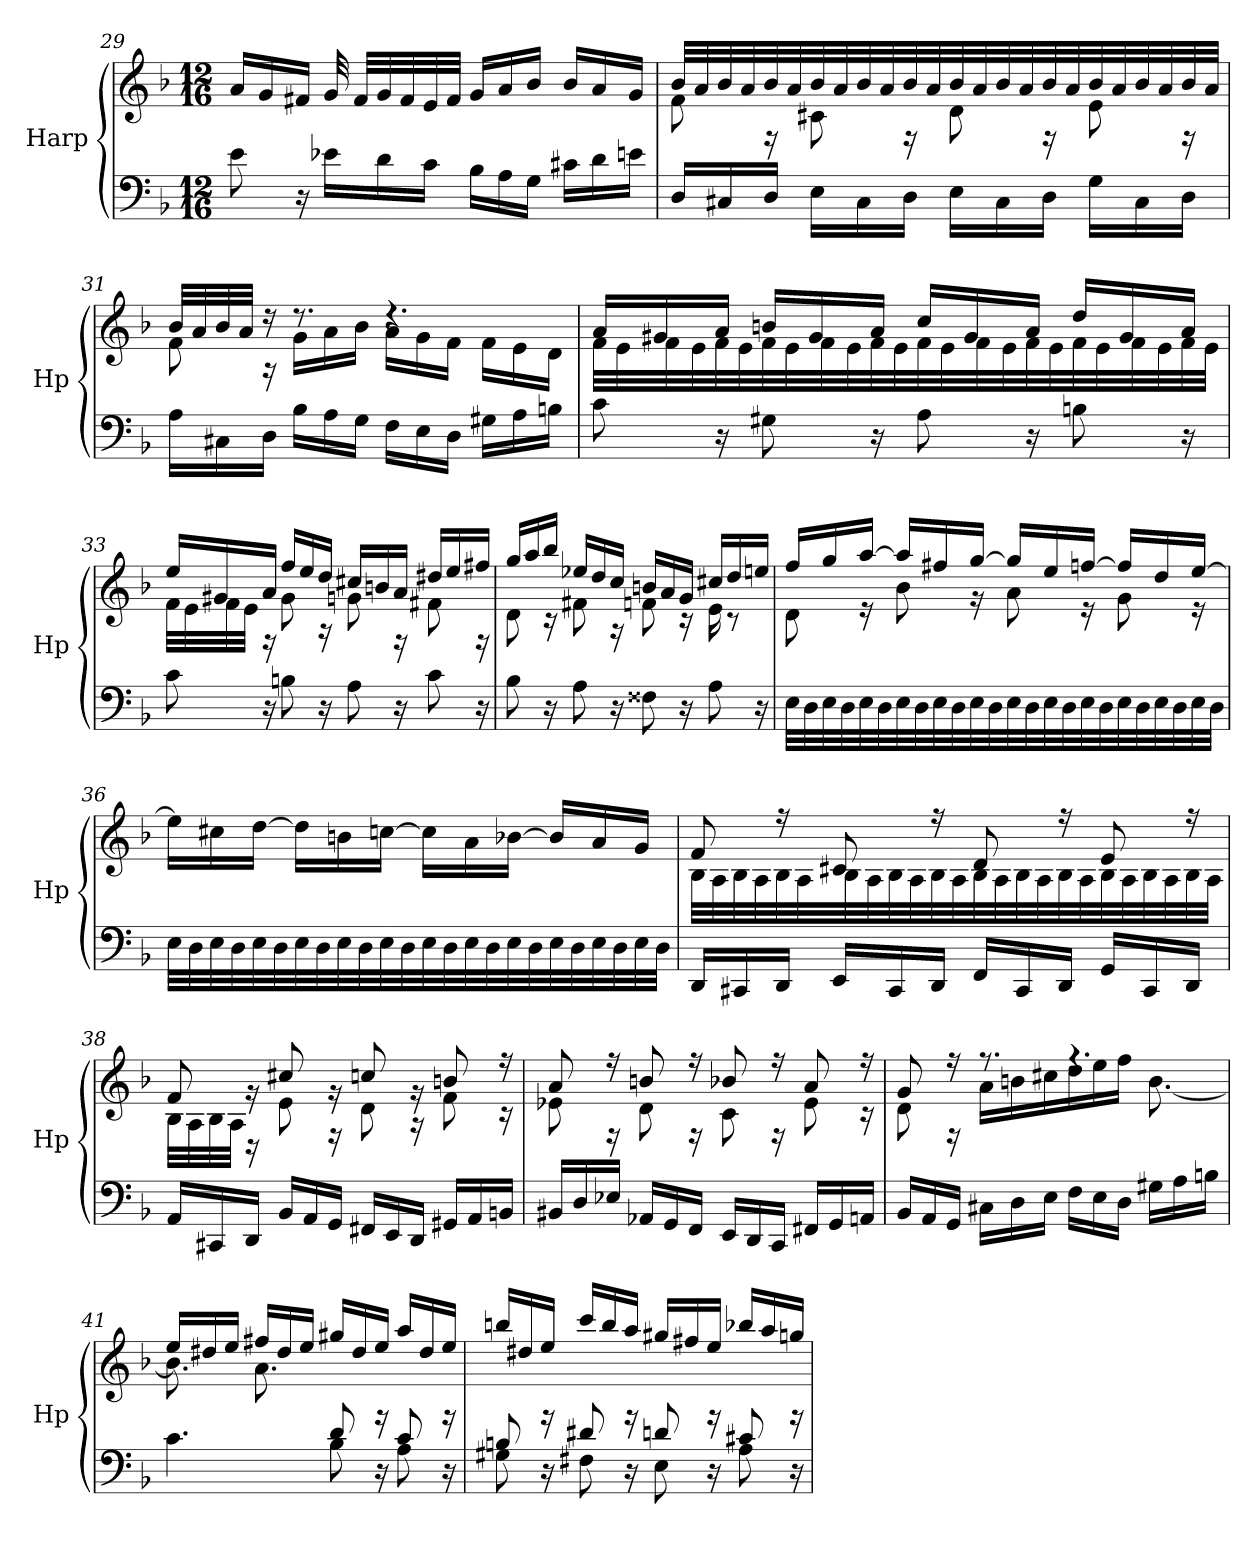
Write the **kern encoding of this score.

**kern	**kern
*part1	*part1
*staff2	*staff1
*I"Harp	*
*I'Hp	*
!!LO:LB:g=z
*clefF4	*clefG2
*k[b-]	*k[b-]
*M12/16	*M12/16
=29	=29
8e\	16a/LL
.	16g/
16r	16f#X/JJ
16e-X\LL	32g/
.	32f#/LLL
16d\	32g/
.	32f#/
16c\JJ	32e/
.	32f#/JJJ
16B-\LL	16g/LL
16A\	16a/
16G\JJ	16b-/JJ
16c#X\LL	16b-/LL
16d\	16a/
16en\JJ	16g/JJ
=30	=30
*	*^
16D/LL	32b-/LLL	8f\
.	32a/	.
16C#X/	32b-/	.
.	32a/	.
16D/JJ	32b-/	16rF
.	32a/	.
16E\LL	32b-/	8c#X\
.	32a/	.
16C#\	32b-/	.
.	32a/	.
16D\JJ	32b-/	16rF
.	32a/	.
16E\LL	32b-/	8d\
.	32a/	.
16C#\	32b-/	.
.	32a/	.
16D\JJ	32b-/	16rF
.	32a/	.
16G\LL	32b-/	8e\
.	32a/	.
16C#\	32b-/	.
.	32a/	.
16D\JJ	32b-/	16rF
.	32a/JJJ	.
!!LO:PB:g=z	!!
=31	=31	=31
16A\LL	32b-/LLL	8f\
.	32a/	.
16C#X\	32b-/	.
.	32a/JJJ	.
16D\JJ	16rdd	16rA
16B-\LL	8.rdd	16g\LL
16A\	.	16a\
16G\JJ	.	16b-\JJ
16F\LL	4.rdd	16a\LL
16E\	.	16g\
16D\JJ	.	16f\JJ
16G#X\LL	.	16f\LL
16A\	.	16e\
16Bn\JJ	.	16d\JJ
=32	=32	=32
8c\	16a/LL	32f\LLL
.	.	32e\
.	16g#X/	32f\
.	.	32e\
16r	16a/JJ	32f\
.	.	32e\
8G#X\	16bn/LL	32f\
.	.	32e\
.	16g#/	32f\
.	.	32e\
16r	16a/JJ	32f\
.	.	32e\
8A\	16cc/LL	32f\
.	.	32e\
.	16g#/	32f\
.	.	32e\
16r	16a/JJ	32f\
.	.	32e\
8Bn\	16dd/LL	32f\
.	.	32e\
.	16g#/	32f\
.	.	32e\
16r	16a/JJ	32f\
.	.	32e\JJJ
!!LO:LB:g=z	!!
=33	=33	=33
8c\	16ee/LL	32f\LLL
.	.	32e\
.	16g#X/	32f\
.	.	32e\JJJ
16r	16a/JJ	16rF
8Bn\	16ff/LL	8g#\
.	16ee/	.
16r	16dd/JJ	16rA
8A\	16cc#X/LL	8gn\
.	16bn/	.
16r	16a/JJ	16rF
8c\	16dd#X/LL	8f#X\
.	16ee/	.
16r	16ff#X/JJ	16rF
=34	=34	=34
8B-\	16gg/LL	8d\
.	16aa/	.
16r	16bb-/JJ	16r
8A\	16ee-X/LL	8f#X\
.	16dd/	.
16r	16cc/JJ	16rA
8F##X\	16bn/LL	8fn\
.	16a/	.
16r	16g/JJ	16r
8A\	16cc#X/LL	16e\
.	16dd/	8r
16r	16een/JJ	.
!!LO:LB:g=z	!!
=35	=35	=35
32E\LLL	16ff/LL	8d\
32D\	.	.
32E\	16gg/	.
32D\	.	.
32E\	[16aa/JJ	16r
32D\	.	.
32E\	16aa/LL]	8b-\
32D\	.	.
32E\	16ff#X/	.
32D\	.	.
32E\	[16gg/JJ	16r
32D\	.	.
32E\	16gg/LL]	8a\
32D\	.	.
32E\	16ee/	.
32D\	.	.
32E\	[16ffn/JJ	16r
32D\	.	.
32E\	16ff/LL]	8g\
32D\	.	.
32E\	16dd/	.
32D\	.	.
32E\	[16ee/JJ	16r
32D\JJJ	.	.
*	*v	*v
=36	=36
32E\LLL	16ee\LL]
32D\	.
32E\	16cc#X\
32D\	.
32E\	[16dd\JJ
32D\	.
32E\	16dd\LL]
32D\	.
32E\	16bn\
32D\	.
32E\	[16ccn\JJ
32D\	.
32E\	16cc\LL]
32D\	.
32E\	16a\
32D\	.
32E\	[16b-X\JJ
32D\	.
32E\	16b-/LL]
32D\	.
32E\	16a/
32D\	.
32E\	16g/JJ
32D\JJJ	.
!!LO:LB:g=z
=37	=37
*	*^
16DD/LL	8f/	32B-\LLL
.	.	32A\
16CC#X/	.	32B-\
.	.	32A\
16DD/JJ	16r	32B-\
.	.	32A\
16EE/LL	8c#X/	32B-\
.	.	32A\
16CC#/	.	32B-\
.	.	32A\
16DD/JJ	16r	32B-\
.	.	32A\
16FF/LL	8d/	32B-\
.	.	32A\
16CC#/	.	32B-\
.	.	32A\
16DD/JJ	16r	32B-\
.	.	32A\
16GG/LL	8e/	32B-\
.	.	32A\
16CC#/	.	32B-\
.	.	32A\
16DD/JJ	16r	32B-\
.	.	32A\JJJ
!!LO:LB:g=z	!!
=38	=38	=38
16AA/LL	8f/	32B-\LLL
.	.	32A\
16CC#X/	.	32B-\
.	.	32A\JJJ
16DD/JJ	16rD	16rg
16BB-/LL	8cc#X/	8e\
16AA/	.	.
16GG/JJ	16rg	16rF
16FF#X/LL	8ccn/	8d\
16EE/	.	.
16DD/JJ	16rg	16rA
16GG#X/LL	8bn/	8f\
16AA/	.	.
16BBn/JJ	16r	16r
=39	=39	=39
16BB#X/LL	8a/	8e-X\
16D/	.	.
16E-X/JJ	16r	16rF
16AA-X/LL	8bn/	8d\
16GG/	.	.
16FF/JJ	16r	16rF
16EE/LL	8b-X/	8c\
16DD/	.	.
16CC/JJ	16r	16rF
16FF#X/LL	8a/	8e-\
16GG/	.	.
16AAn/JJ	16r	16r
!!LO:LB:g=z	!!
=40	=40	=40
16BB-/LL	8g/	8d\
16AA/	.	.
16GG/JJ	16rff	16rF
16C#X\LL	8.rff	16a\LL
16D\	.	16bn\
16E\JJ	.	16cc#X\
16F\LL	4.rff	16dd\
16E\	.	16ee\
16D\JJ	.	16ff\JJ
16G#X\LL	.	[8.b\
16A\	.	.
16Bn\JJ	.	.
=41	=41	=41
*^	*	*
4.ryy	4.c\	16ee/LL	8.b\]
.	.	16dd#X/	.
.	.	16ee/JJ	.
.	.	16ff#X/LL	8.a\
.	.	16dd#/	.
.	.	16ee/JJ	.
8d/	8B-\	16gg#X/LL	8ryy
.	.	16dd#/	.
16ryy	16r	16ee/JJ	16rF
8c/	8A\	16aa/LL	8ryy
.	.	16dd#/	.
16ryy	16r	16ee/JJ	16rF
!!LO:PB:g=z	!!
=42	=42	=42	=42
8Bn/	8G#X\	16bbn/LL	8ryy
.	.	16dd#X/	.
16ryy	16r	16ee/JJ	16rF
8d#X/	8F#X\	16ccc/LL	8ryy
.	.	16bb/	.
16ryy	16r	16aa/JJ	16rF
8dn/	8E\	16gg#X/LL	8ryy
.	.	16ff#X/	.
16ryy	16r	16ee/JJ	16rF
8c#X/	8A\	16bb-X/LL	8ryy
.	.	16aa/	.
16ryy	16r	16ggn/JJ	16rF
*v	*v	*	*
*	*v	*v
=	=
*-	*-
